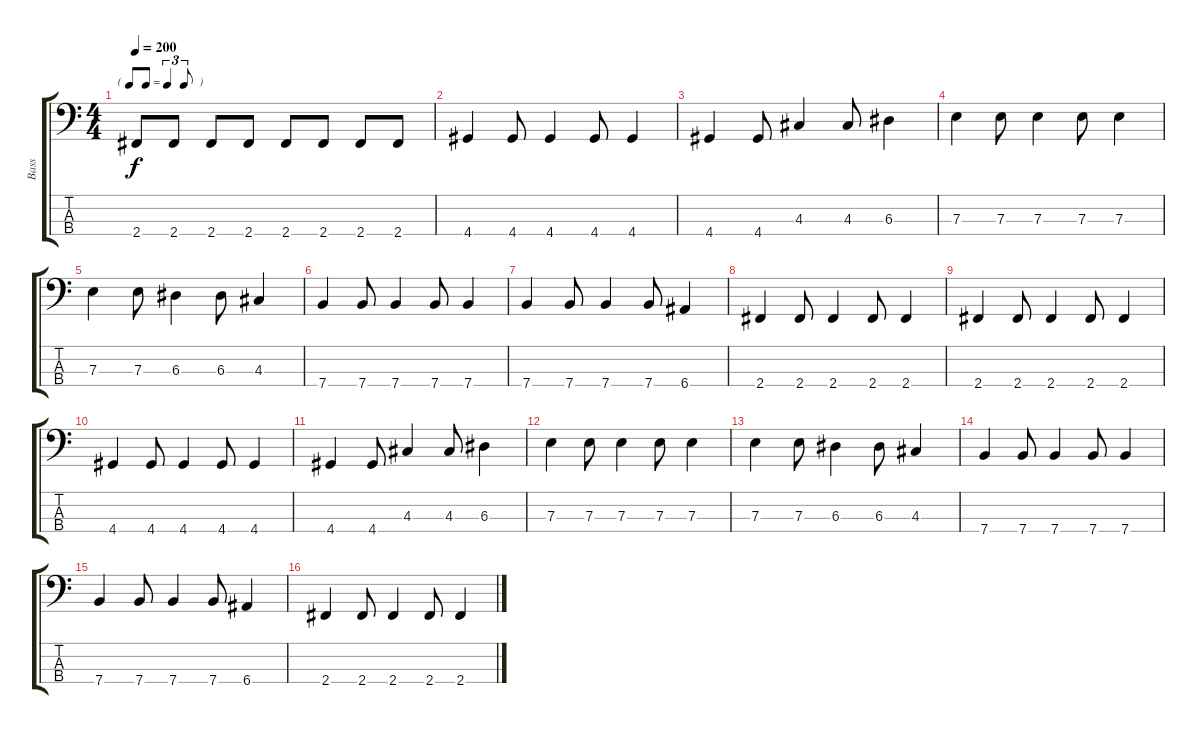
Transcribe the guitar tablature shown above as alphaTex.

\track ("Bass" "Bass") {instrument electricbassfinger}
\staff {score tabs}
\tuning (G2 D2 A1 E1) {hide}
\ts (4 4)
\tf triplet8th
\tempo 200
\clef f4
\ks c
2.4.8{dy f} 2.4.8 2.4.8 2.4.8 2.4.8 2.4.8 2.4.8 2.4.8 |
4.4.4 4.4.8 4.4.4 4.4.8 4.4.4 |
4.4.4 4.4.8 4.3.4 4.3.8 6.3.4 |
7.3.4 7.3.8 7.3.4 7.3.8 7.3.4 |
7.3.4 7.3.8 6.3.4 6.3.8 4.3.4 |
7.4.4 7.4.8 7.4.4 7.4.8 7.4.4 |
7.4.4 7.4.8 7.4.4 7.4.8 6.4.4 |
2.4.4 2.4.8 2.4.4 2.4.8 2.4.4 |
2.4.4 2.4.8 2.4.4 2.4.8 2.4.4 |
4.4.4 4.4.8 4.4.4 4.4.8 4.4.4 |
4.4.4 4.4.8 4.3.4 4.3.8 6.3.4 |
7.3.4 7.3.8 7.3.4 7.3.8 7.3.4 |
7.3.4 7.3.8 6.3.4 6.3.8 4.3.4 |
7.4.4 7.4.8 7.4.4 7.4.8 7.4.4 |
7.4.4 7.4.8 7.4.4 7.4.8 6.4.4 |
2.4.4 2.4.8 2.4.4 2.4.8 2.4.4
